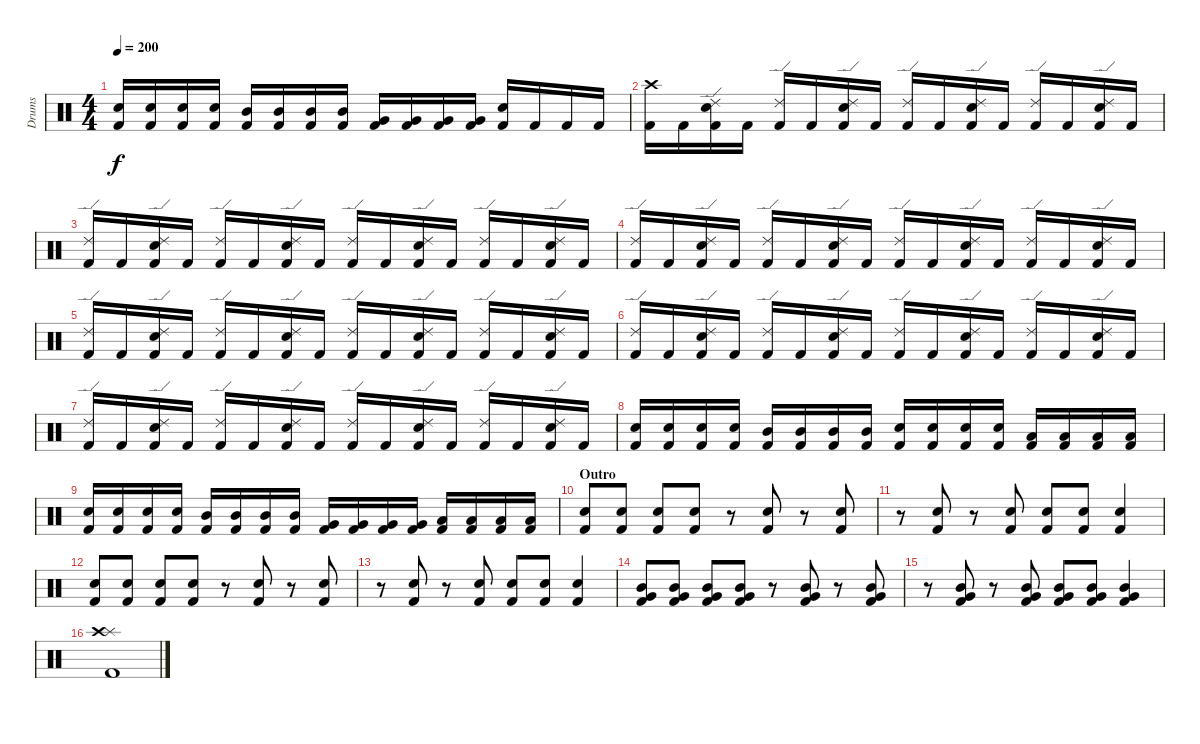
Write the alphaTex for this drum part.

\track ("Drums" "Drums") {instrument percussion}
\staff {score}
\articulation defaults
\ts (4 4)
\tempo 200
\clef neutral
\ks c
("Kick (hit) 2" "Snare (hit) 2").16{dy f} ("Kick (hit) 2" "Snare (hit) 2").16 ("Kick (hit) 2" "Snare (hit) 2").16 ("Kick (hit) 2" "Snare (hit) 2").16 ("Kick (hit) 2" "Mid Tom (hit)").16 ("Kick (hit) 2" "Mid Tom (hit)").16 ("Kick (hit) 2" "Mid Tom (hit)").16 ("Kick (hit) 2" "Mid Tom (hit)").16 ("Kick (hit) 2" "Very Low Tom (hit)").16 ("Kick (hit) 2" "Very Low Tom (hit)").16 ("Kick (hit) 2" "Very Low Tom (hit)").16 ("Kick (hit) 2" "Very Low Tom (hit)").16 ("Kick (hit) 2" "Snare (hit) 2").16 "Kick (hit) 2".16 "Kick (hit) 2".16 "Kick (hit) 2".16 |
\section ("" "")
("Kick (hit) 2" "Crash high (hit)").16 "Kick (hit) 2".16 ("Kick (hit) 2" "Snare (hit) 2" "Ride (edge) 2").16 "Kick (hit) 2".16 ("Kick (hit) 2" "Ride (edge) 2").16 "Kick (hit) 2".16 ("Kick (hit) 2" "Snare (hit) 2" "Ride (edge) 2").16 "Kick (hit) 2".16 ("Kick (hit) 2" "Ride (edge) 2").16 "Kick (hit) 2".16 ("Kick (hit) 2" "Snare (hit) 2" "Ride (edge) 2").16 "Kick (hit) 2".16 ("Kick (hit) 2" "Ride (edge) 2").16 "Kick (hit) 2".16 ("Kick (hit) 2" "Snare (hit) 2" "Ride (edge) 2").16 "Kick (hit) 2".16 |
("Kick (hit) 2" "Ride (edge) 2").16 "Kick (hit) 2".16 ("Kick (hit) 2" "Snare (hit) 2" "Ride (edge) 2").16 "Kick (hit) 2".16 ("Kick (hit) 2" "Ride (edge) 2").16 "Kick (hit) 2".16 ("Kick (hit) 2" "Snare (hit) 2" "Ride (edge) 2").16 "Kick (hit) 2".16 ("Kick (hit) 2" "Ride (edge) 2").16 "Kick (hit) 2".16 ("Kick (hit) 2" "Snare (hit) 2" "Ride (edge) 2").16 "Kick (hit) 2".16 ("Kick (hit) 2" "Ride (edge) 2").16 "Kick (hit) 2".16 ("Kick (hit) 2" "Snare (hit) 2" "Ride (edge) 2").16 "Kick (hit) 2".16 |
("Kick (hit) 2" "Ride (edge) 2").16 "Kick (hit) 2".16 ("Kick (hit) 2" "Snare (hit) 2" "Ride (edge) 2").16 "Kick (hit) 2".16 ("Kick (hit) 2" "Ride (edge) 2").16 "Kick (hit) 2".16 ("Kick (hit) 2" "Snare (hit) 2" "Ride (edge) 2").16 "Kick (hit) 2".16 ("Kick (hit) 2" "Ride (edge) 2").16 "Kick (hit) 2".16 ("Kick (hit) 2" "Snare (hit) 2" "Ride (edge) 2").16 "Kick (hit) 2".16 ("Kick (hit) 2" "Ride (edge) 2").16 "Kick (hit) 2".16 ("Kick (hit) 2" "Snare (hit) 2" "Ride (edge) 2").16 "Kick (hit) 2".16 |
("Kick (hit) 2" "Ride (edge) 2").16 "Kick (hit) 2".16 ("Kick (hit) 2" "Snare (hit) 2" "Ride (edge) 2").16 "Kick (hit) 2".16 ("Kick (hit) 2" "Ride (edge) 2").16 "Kick (hit) 2".16 ("Kick (hit) 2" "Snare (hit) 2" "Ride (edge) 2").16 "Kick (hit) 2".16 ("Kick (hit) 2" "Ride (edge) 2").16 "Kick (hit) 2".16 ("Kick (hit) 2" "Snare (hit) 2" "Ride (edge) 2").16 "Kick (hit) 2".16 ("Kick (hit) 2" "Ride (edge) 2").16 "Kick (hit) 2".16 ("Kick (hit) 2" "Snare (hit) 2" "Ride (edge) 2").16 "Kick (hit) 2".16 |
("Kick (hit) 2" "Ride (edge) 2").16 "Kick (hit) 2".16 ("Kick (hit) 2" "Snare (hit) 2" "Ride (edge) 2").16 "Kick (hit) 2".16 ("Kick (hit) 2" "Ride (edge) 2").16 "Kick (hit) 2".16 ("Kick (hit) 2" "Snare (hit) 2" "Ride (edge) 2").16 "Kick (hit) 2".16 ("Kick (hit) 2" "Ride (edge) 2").16 "Kick (hit) 2".16 ("Kick (hit) 2" "Snare (hit) 2" "Ride (edge) 2").16 "Kick (hit) 2".16 ("Kick (hit) 2" "Ride (edge) 2").16 "Kick (hit) 2".16 ("Kick (hit) 2" "Snare (hit) 2" "Ride (edge) 2").16 "Kick (hit) 2".16 |
("Kick (hit) 2" "Ride (edge) 2").16 "Kick (hit) 2".16 ("Kick (hit) 2" "Snare (hit) 2" "Ride (edge) 2").16 "Kick (hit) 2".16 ("Kick (hit) 2" "Ride (edge) 2").16 "Kick (hit) 2".16 ("Kick (hit) 2" "Snare (hit) 2" "Ride (edge) 2").16 "Kick (hit) 2".16 ("Kick (hit) 2" "Ride (edge) 2").16 "Kick (hit) 2".16 ("Kick (hit) 2" "Snare (hit) 2" "Ride (edge) 2").16 "Kick (hit) 2".16 ("Kick (hit) 2" "Ride (edge) 2").16 "Kick (hit) 2".16 ("Kick (hit) 2" "Snare (hit) 2" "Ride (edge) 2").16 "Kick (hit) 2".16 |
("Kick (hit) 2" "Snare (hit) 2").16 ("Kick (hit) 2" "Snare (hit) 2").16 ("Kick (hit) 2" "Snare (hit) 2").16 ("Kick (hit) 2" "Snare (hit) 2").16 ("Kick (hit) 2" "Mid Tom (hit)").16 ("Kick (hit) 2" "Mid Tom (hit)").16 ("Kick (hit) 2" "Mid Tom (hit)").16 ("Kick (hit) 2" "Mid Tom (hit)").16 ("Kick (hit) 2" "Snare (hit) 2").16 ("Kick (hit) 2" "Snare (hit) 2").16 ("Kick (hit) 2" "Snare (hit) 2").16 ("Kick (hit) 2" "Snare (hit) 2").16 ("Kick (hit) 2" "Low Tom (hit)").16 ("Kick (hit) 2" "Low Tom (hit)").16 ("Kick (hit) 2" "Low Tom (hit)").16 ("Kick (hit) 2" "Low Tom (hit)").16 |
("Kick (hit) 2" "Snare (hit) 2").16 ("Kick (hit) 2" "Snare (hit) 2").16 ("Kick (hit) 2" "Snare (hit) 2").16 ("Kick (hit) 2" "Snare (hit) 2").16 ("Kick (hit) 2" "Mid Tom (hit)").16 ("Kick (hit) 2" "Mid Tom (hit)").16 ("Kick (hit) 2" "Mid Tom (hit)").16 ("Kick (hit) 2" "Mid Tom (hit)").16 ("Kick (hit) 2" "Very Low Tom (hit)").16 ("Kick (hit) 2" "Very Low Tom (hit)").16 ("Kick (hit) 2" "Very Low Tom (hit)").16 ("Kick (hit) 2" "Very Low Tom (hit)").16 ("Kick (hit) 2" "Low Floor Tom (hit)").16 ("Kick (hit) 2" "Low Floor Tom (hit)").16 ("Kick (hit) 2" "Low Floor Tom (hit)").16 ("Kick (hit) 2" "Low Floor Tom (hit)").16 |
\section ("" "Outro")
("Kick (hit) 2" "Snare (hit) 2").8 ("Kick (hit) 2" "Snare (hit) 2").8 ("Kick (hit) 2" "Snare (hit) 2").8 ("Kick (hit) 2" "Snare (hit) 2").8 r.8 ("Kick (hit) 2" "Snare (hit) 2").8 r.8 ("Kick (hit) 2" "Snare (hit) 2").8 |
r.8 ("Kick (hit) 2" "Snare (hit) 2").8 r.8 ("Kick (hit) 2" "Snare (hit) 2").8 ("Kick (hit) 2" "Snare (hit) 2").8 ("Kick (hit) 2" "Snare (hit) 2").8 ("Kick (hit) 2" "Snare (hit) 2").4 |
("Kick (hit) 2" "Snare (hit) 2").8 ("Kick (hit) 2" "Snare (hit) 2").8 ("Kick (hit) 2" "Snare (hit) 2").8 ("Kick (hit) 2" "Snare (hit) 2").8 r.8 ("Kick (hit) 2" "Snare (hit) 2").8 r.8 ("Kick (hit) 2" "Snare (hit) 2").8 |
r.8 ("Kick (hit) 2" "Snare (hit) 2").8 r.8 ("Kick (hit) 2" "Snare (hit) 2").8 ("Kick (hit) 2" "Snare (hit) 2").8 ("Kick (hit) 2" "Snare (hit) 2").8 ("Kick (hit) 2" "Snare (hit) 2").4 |
("Kick (hit) 2" "Very Low Tom (hit)" "Mid Tom (hit)").8 ("Kick (hit) 2" "Very Low Tom (hit)" "Mid Tom (hit)").8 ("Kick (hit) 2" "Very Low Tom (hit)" "Mid Tom (hit)").8 ("Kick (hit) 2" "Very Low Tom (hit)" "Mid Tom (hit)").8 r.8 ("Kick (hit) 2" "Very Low Tom (hit)" "Mid Tom (hit)").8 r.8 ("Kick (hit) 2" "Very Low Tom (hit)" "Mid Tom (hit)").8 |
r.8 ("Kick (hit) 2" "Very Low Tom (hit)" "Mid Tom (hit)").8 r.8 ("Kick (hit) 2" "Very Low Tom (hit)" "Mid Tom (hit)").8 ("Kick (hit) 2" "Very Low Tom (hit)" "Mid Tom (hit)").8 ("Kick (hit) 2" "Very Low Tom (hit)" "Mid Tom (hit)").8 ("Kick (hit) 2" "Very Low Tom (hit)" "Mid Tom (hit)").4 |
("Kick (hit) 2" "Splash (hit)" "Crash high (hit)").1
